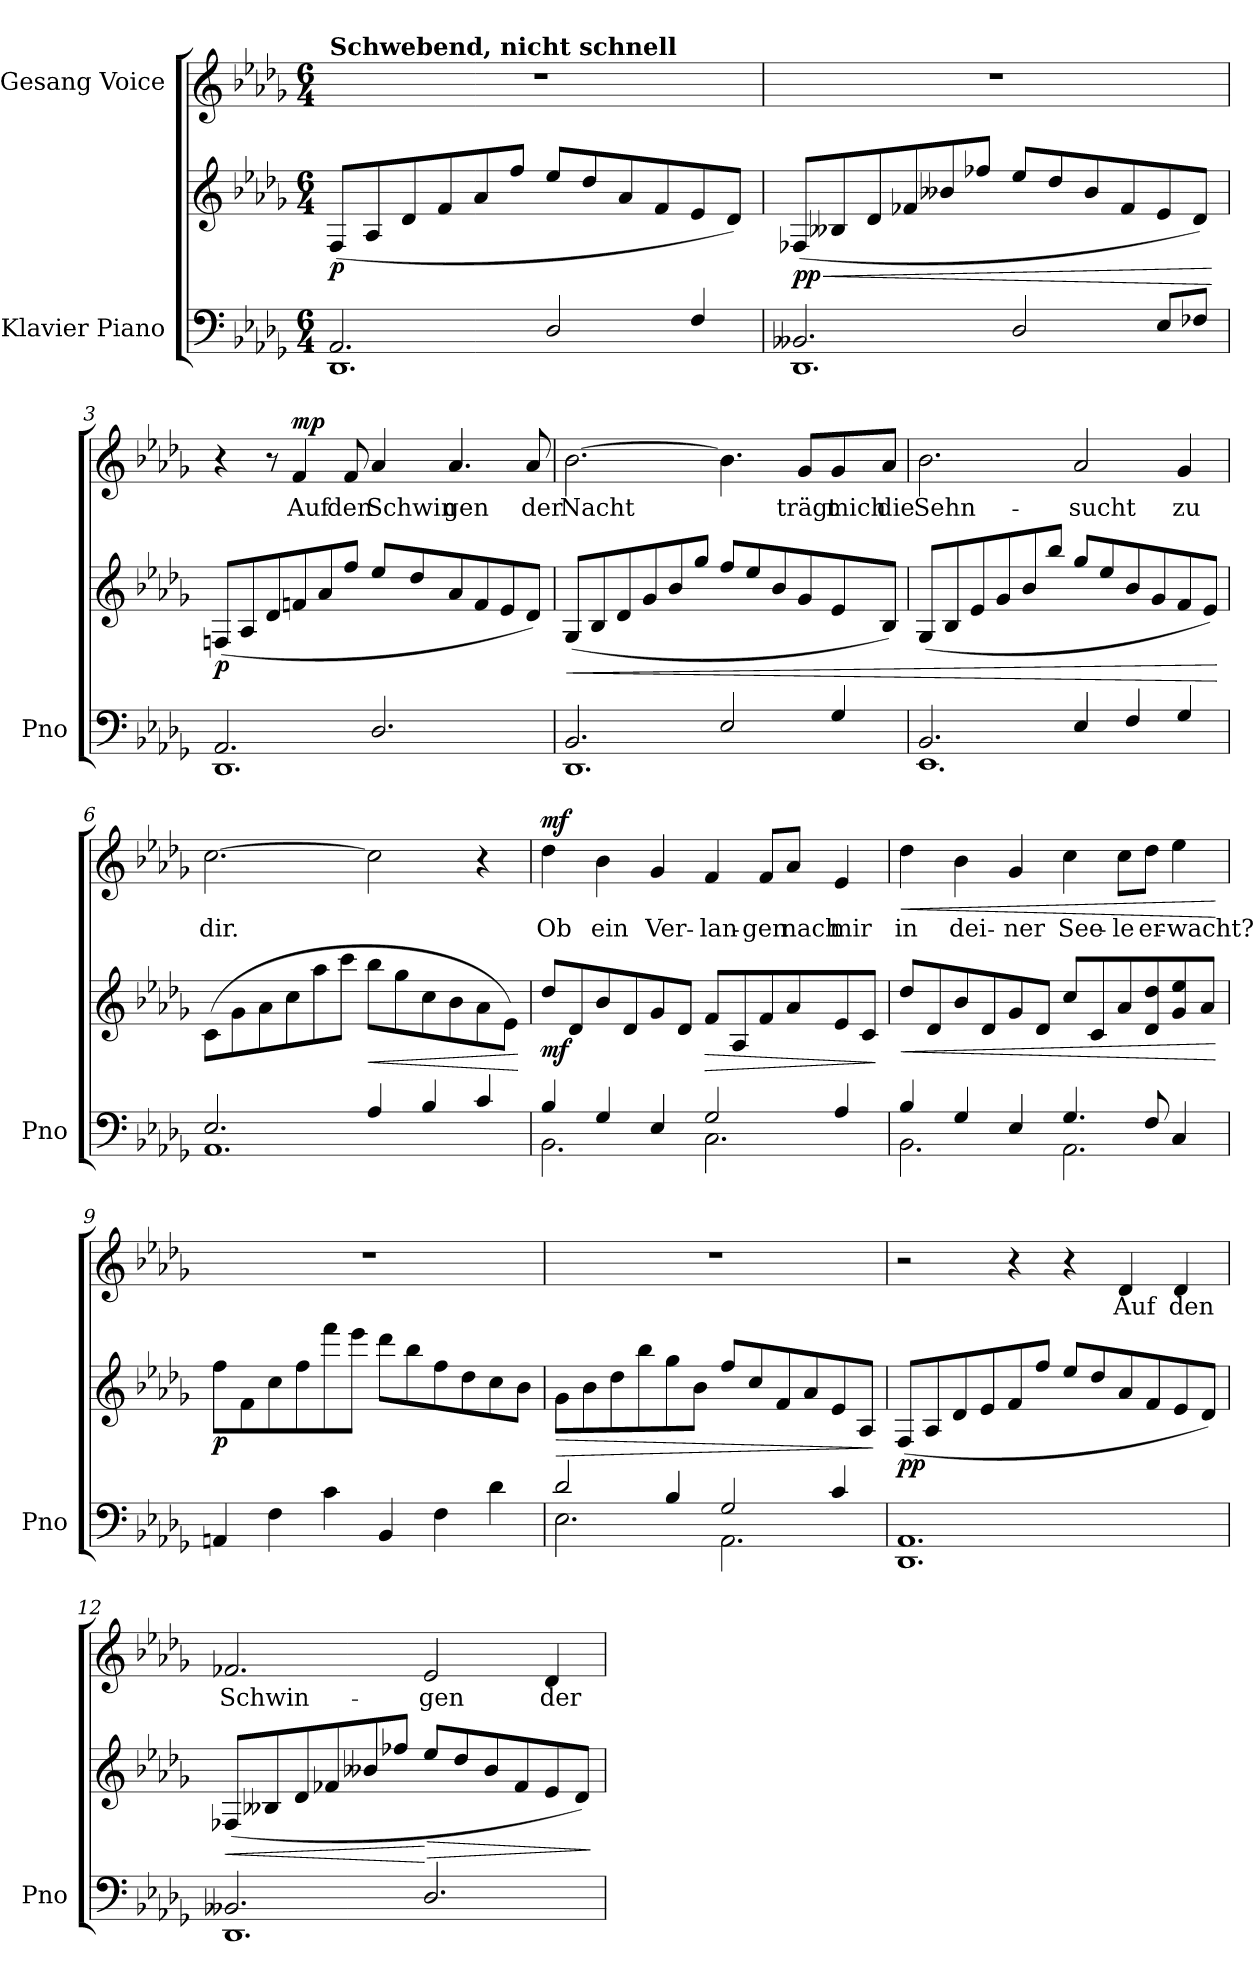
**kern	**kern	**dynam	**kern	**text	**dynam
*part2	*part2	*part2	*part1	*part1	*part1
*staff3	*staff2	*staff2/3	*staff1	*staff1	*staff1
*I"Klavier Piano	*	*	*I"Gesang Voice	*	*
*I'Pno	*	*	*	*	*
*clefF4	*clefG2	*	*clefG2	*	*
*k[b-e-a-d-g-]	*k[b-e-a-d-g-]	*	*k[b-e-a-d-g-]	*	*
*M6/4	*M6/4	*	*M6/4	*	*
=1	=1	=1	=1	=1	=1
*^	*	*	*	*	*
!	!	!	!	!LO:TX:a:B:t=Schwebend, nicht schnell	!	!
!	!	!	!LO:DY:b	!	!	!
2.AA-/	1.DD-	(>8F/L	p	1.r	.	.
.	.	8A-/	.	.	.	.
.	.	8d-/	.	.	.	.
.	.	8f/	.	.	.	.
.	.	8a-/	.	.	.	.
.	.	8ff/J	.	.	.	.
2D-/	.	8ee-/L	.	.	.	.
.	.	8dd-/	.	.	.	.
.	.	8a-/	.	.	.	.
.	.	8f/	.	.	.	.
4F/	.	8e-/	.	.	.	.
.	.	8d-/J)	.	.	.	.
=2	=2	=2	=2	=2	=2	=2
!	!	!	!LO:HP:b	!	!	!
!	!	!	!LO:DY:n=1:b	!	!	!
2.BB--X/	1.DD-	(>8F-X/L	< pp	1.r	.	.
.	.	8B--X/	.	.	.	.
.	.	8d-/	.	.	.	.
.	.	8f-X/	.	.	.	.
.	.	8b--X/	.	.	.	.
.	.	8ff-X/J	.	.	.	.
2D-/	.	8ee-/L	.	.	.	.
.	.	8dd-/	.	.	.	.
.	.	8b--/	.	.	.	.
.	.	8f-/	.	.	.	.
8E-/L	.	8e-/	.	.	.	.
8F-X/J	.	8d-/J)	.	.	.	.
*v	*v	*	*	*	*	*
.	.	[	.	.	.
=3	=3	=3	=3	=3	=3
*^	*	*	*	*	*
!	!	!	!LO:DY:b	!	!	!
2.AA-/	1.DD-	(>8Fn/L	p	4r	.	.
.	.	8A-/	.	.	.	.
.	.	8d-/	.	8r	.	.
!	!	!	!	!	!	!LO:DY:a
.	.	8fn/	.	4f/	Auf	mp
.	.	8a-/	.	.	.	.
.	.	8ff/J	.	8f/	den	.
2.D-/	.	8ee-/L	.	4a-/	Schwin-	.
.	.	8dd-/	.	.	.	.
.	.	8a-/	.	4.a-/	-gen	.
.	.	8f/	.	.	.	.
.	.	8e-/	.	.	.	.
.	.	8d-/J)	.	8a-/	der	.
=4	=4	=4	=4	=4	=4	=4
!	!	!	!LO:HP:b	!	!	!
2.BB-/	1.DD-	(>8G-/L	<	[2.b-\	Nacht	.
.	.	8B-/	.	.	.	.
.	.	8d-/	.	.	.	.
.	.	8g-/	.	.	.	.
.	.	8b-/	.	.	.	.
.	.	8gg-/J	.	.	.	.
2E-/	.	8ff/L	.	4.b-\]	.	.
.	.	8ee-/	.	.	.	.
.	.	8b-/	.	.	.	.
.	.	8g-/	.	8g-/L	trägt	.
4G-/	.	8e-/	.	8g-/	mich	.
.	.	8B-/J)	.	8a-/J	die	.
=5	=5	=5	=5	=5	=5	=5
2.BB-/	1.EE-	(>8G-/L	.	2.b-\	Sehn-	.
.	.	8B-/	.	.	.	.
.	.	8e-/	.	.	.	.
.	.	8g-/	.	.	.	.
.	.	8b-/	.	.	.	.
.	.	8bb-/J	.	.	.	.
4E-/	.	8gg-/L	.	2a-/	-sucht	.
.	.	8ee-/	.	.	.	.
4F/	.	8b-/	.	.	.	.
.	.	8g-/	.	.	.	.
4G-/	.	8f/	.	4g-/	zu	.
.	.	8e-/J)	.	.	.	.
*v	*v	*	*	*	*	*
.	.	[	.	.	.
=6	=6	=6	=6	=6	=6
*^	*	*	*	*	*
2.E-/	1.AA-	(8c\L	.	[2.cc\	dir.	.
.	.	8g-\	.	.	.	.
.	.	8a-\	.	.	.	.
.	.	8cc\	.	.	.	.
.	.	8aa-\	.	.	.	.
.	.	8ccc\J	.	.	.	.
!	!	!	!LO:HP:b	!	!	!
4A-/	.	8bb-\L	<	2cc\]	.	.
.	.	8gg-\	.	.	.	.
4B-/	.	8cc\	.	.	.	.
.	.	8b-\	.	.	.	.
4c/	.	8a-\	.	4r	.	.
.	.	8e-\J)	.	.	.	.
*v	*v	*	*	*	*	*
.	.	[	.	.	.
=7	=7	=7	=7	=7	=7
*^	*	*	*	*	*
!	!	!	!LO:DY:b	!	!	!LO:DY:a
4B-/	2.BB-\	8dd-/L	mf	4dd-\	Ob	mf
.	.	8d-/	.	.	.	.
4G-/	.	8b-/	.	4b-\	ein	.
.	.	8d-/	.	.	.	.
4E-/	.	8g-/	.	4g-/	Ver-	.
.	.	8d-/J	.	.	.	.
!	!	!	!LO:HP:b	!	!	!
2G-/	2.C\	8f/L	>	4f/	-lan-	.
.	.	8A-/	.	.	.	.
.	.	8f/	.	8f/L	-gen	.
.	.	8a-/	.	8a-/J	nach	.
4A-/	.	8e-/	.	4e-/	mir	.
.	.	8c/J	.	.	.	.
*v	*v	*	*	*	*	*
.	.	]	.	.	.
=8	=8	=8	=8	=8	=8
*^	*	*	*	*	*
!	!	!	!LO:HP:b	!	!	!LO:HP:b
4B-/	2.BB-\	8dd-/L	<	4dd-\	in	<
.	.	8d-/	.	.	.	.
4G-/	.	8b-/	.	4b-\	dei-	.
.	.	8d-/	.	.	.	.
4E-/	.	8g-/	.	4g-/	-ner	.
.	.	8d-/J	.	.	.	.
4.G-/	2.AA-\	8cc/L	.	4cc\	See-	.
.	.	8c/	.	.	.	.
.	.	8a-/	.	8cc\L	-le	.
8F/	.	8d-/ 8dd-/	.	8dd-\J	er-	.
4C/	.	8g-/ 8ee-/	.	4ee-\	-wacht?	.
.	.	8a-/J	.	.	.	.
*v	*v	*	*	*	*	*
.	.	[	.	.	[
=9	=9	=9	=9	=9	=9
!	!	!LO:DY:b	!	!	!
4AAn/	8ff\L	p	1.r	.	.
.	8f\	.	.	.	.
4F\	8cc\	.	.	.	.
.	8ff\	.	.	.	.
4c\	8fff\	.	.	.	.
.	8eee-\J	.	.	.	.
4BB-/	8ddd-\L	.	.	.	.
.	8bb-\	.	.	.	.
4F\	8ff\	.	.	.	.
.	8dd-\	.	.	.	.
4d-\	8cc\	.	.	.	.
.	8b-\J	.	.	.	.
=10	=10	=10	=10	=10	=10
*^	*	*	*	*	*
!	!	!	!LO:HP:b	!	!	!
2d-/	2.E-\	8g-\L	>	1.r	.	.
.	.	8b-\	.	.	.	.
.	.	8dd-\	.	.	.	.
.	.	8bb-\	.	.	.	.
4B-/	.	8gg-\	.	.	.	.
.	.	8b-\J	.	.	.	.
2G-/	2.AA-\	8ff/L	.	.	.	.
.	.	8cc/	.	.	.	.
.	.	8f/	.	.	.	.
.	.	8a-/	.	.	.	.
4c/	.	8e-/	.	.	.	.
.	.	8A-/J	.	.	.	.
*v	*v	*	*	*	*	*
.	.	]	.	.	.
=11	=11	=11	=11	=11	=11
!	!	!LO:DY:b	!	!	!
1.DD- 1.AA-	(>8F/L	pp	2r	.	.
.	8A-/	.	.	.	.
.	8d-/	.	.	.	.
.	8e-/	.	.	.	.
.	8f/	.	4r	.	.
.	8ff/J	.	.	.	.
.	8ee-/L	.	4r	.	.
.	8dd-/	.	.	.	.
.	8a-/	.	4d-/	Auf	.
.	8f/	.	.	.	.
.	8e-/	.	4d-/	den	.
.	8d-/J)	.	.	.	.
=12	=12	=12	=12	=12	=12
*^	*	*	*	*	*
!	!	!	!LO:HP:b	!	!	!
2.BB--X/	1.DD-	(>8F-X/L	<	2.f-X/	Schwin-	.
.	.	8B--X/	.	.	.	.
.	.	8d-/	.	.	.	.
.	.	8f-X/	.	.	.	.
.	.	8b--X/	.	.	.	.
.	.	8ff-X/J	.	.	.	.
!	!	!	!LO:HP:n=1:b	!	!	!
2.D-/	.	8ee-/L	[ >	2e-/	-gen	.
.	.	8dd-/	.	.	.	.
.	.	8b--/	.	.	.	.
.	.	8f-/	.	.	.	.
.	.	8e-/	.	4d-/	der	.
.	.	8d-/J)	.	.	.	.
*v	*v	*	*	*	*	*
.	.	]	.	.	.
=	=	=	=	=	=
*-	*-	*-	*-	*-	*-
